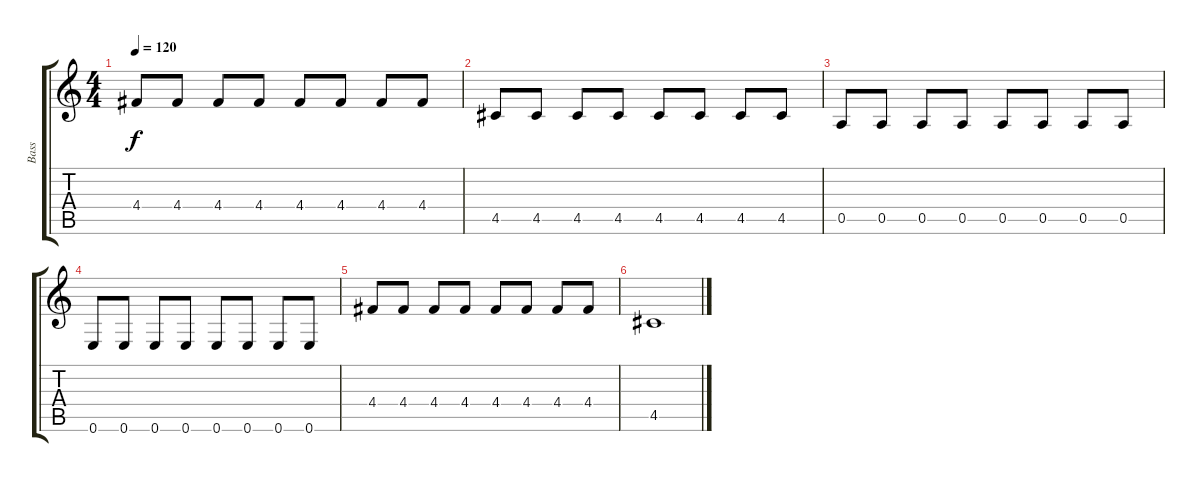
\track ("Bass" "Bass") {instrument electricbassfinger}
\staff {score tabs}
\tuning (E4 B3 G3 D3 A2 E2) {hide}
\ts (4 4)
\tempo 120
\clef g2
\ks c
4.4.8{dy f} 4.4.8 4.4.8 4.4.8 4.4.8 4.4.8 4.4.8 4.4.8 |
4.5.8 4.5.8 4.5.8 4.5.8 4.5.8 4.5.8 4.5.8 4.5.8 |
0.5.8 0.5.8 0.5.8 0.5.8 0.5.8 0.5.8 0.5.8 0.5.8 |
0.6.8 0.6.8 0.6.8 0.6.8 0.6.8 0.6.8 0.6.8 0.6.8 |
4.4.8 4.4.8 4.4.8 4.4.8 4.4.8 4.4.8 4.4.8 4.4.8 |
4.5.1
